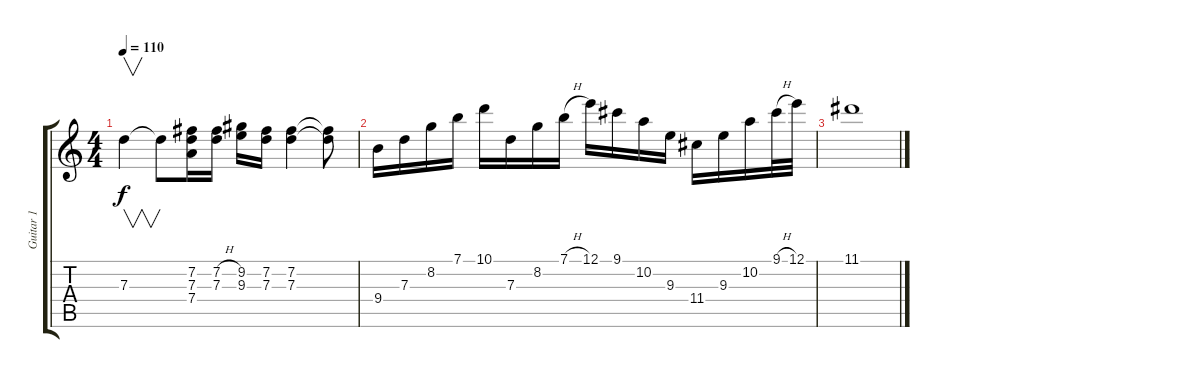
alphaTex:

\track ("Guitar 1" "Guitar 1") {instrument distortionguitar}
\staff {score tabs}
\tuning (E4 B3 G3 D3 A2 E2) {hide}
\ts (4 4)
\tempo 110
\clef g2
\ks c
7.3.4{v dy f} 7.3{t}.8 (7.2 7.3 7.4).16 (7.2{h} 7.3{h}).16 (9.2 9.3).16 (7.2 7.3).16 (7.2 7.3).4 (7.2{t} 7.3{t}).8 |
9.4.16 7.3.16 8.2.16 7.1.16 10.1.16 7.3.16 8.2.16 7.1{h}.16 12.1.16 9.1.16 10.2.16 9.3.16 11.4.16 9.3.16 10.2.16 9.1{h}.32 12.1.32 |
11.1.1
